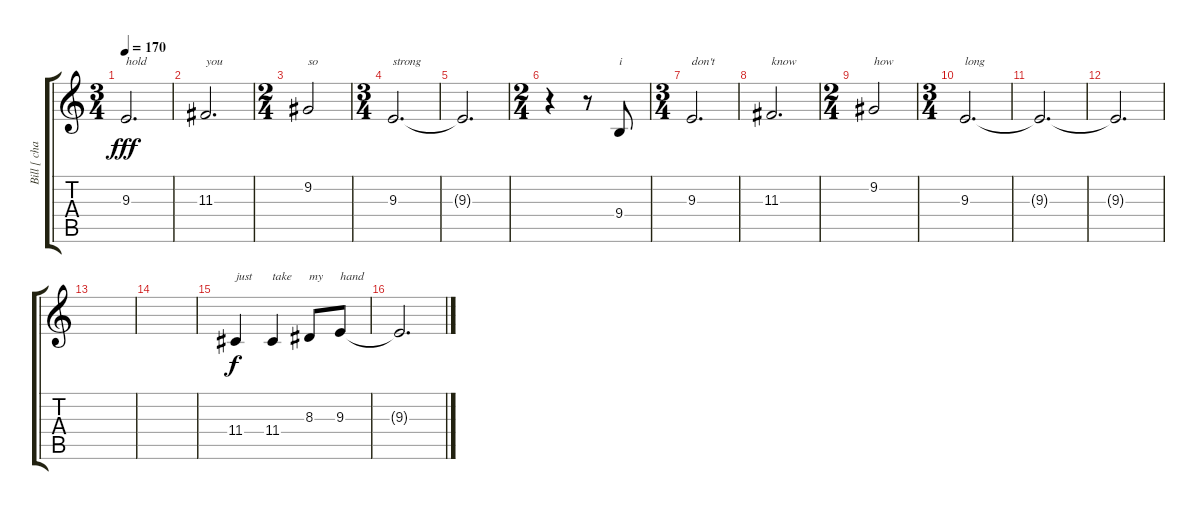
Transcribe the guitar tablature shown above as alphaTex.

\track ("Bill [ chant ]" "Bill [ cha") {instrument oboe}
\staff {score tabs}
\tuning (E4 B3 G3 D3 A2 E2) {hide}
\ts (3 4)
\tempo 170
\clef g2
\ks c
9.3.2{d txt "hold" dy fff} |
11.3.2{d txt "you"} |
\ts (2 4)
9.2.2{txt "so"} |
\ts (3 4)
9.3.2{d txt "strong"} |
9.3{t}.2{d} |
\ts (2 4)
r.4 r.8 9.4.8{txt "i"} |
\ts (3 4)
9.3.2{d txt "don't"} |
11.3.2{d txt "know"} |
\ts (2 4)
9.2.2{txt "how "} |
\ts (3 4)
9.3.2{d txt "long"} |
9.3{t}.2{d} |
9.3{t}.2{d} |
|
|
11.4.4{txt "just" dy f} 11.4.4{txt "take"} 8.3.8{txt "my"} 9.3.8{txt "hand"} |
9.3{t}.2{d}
